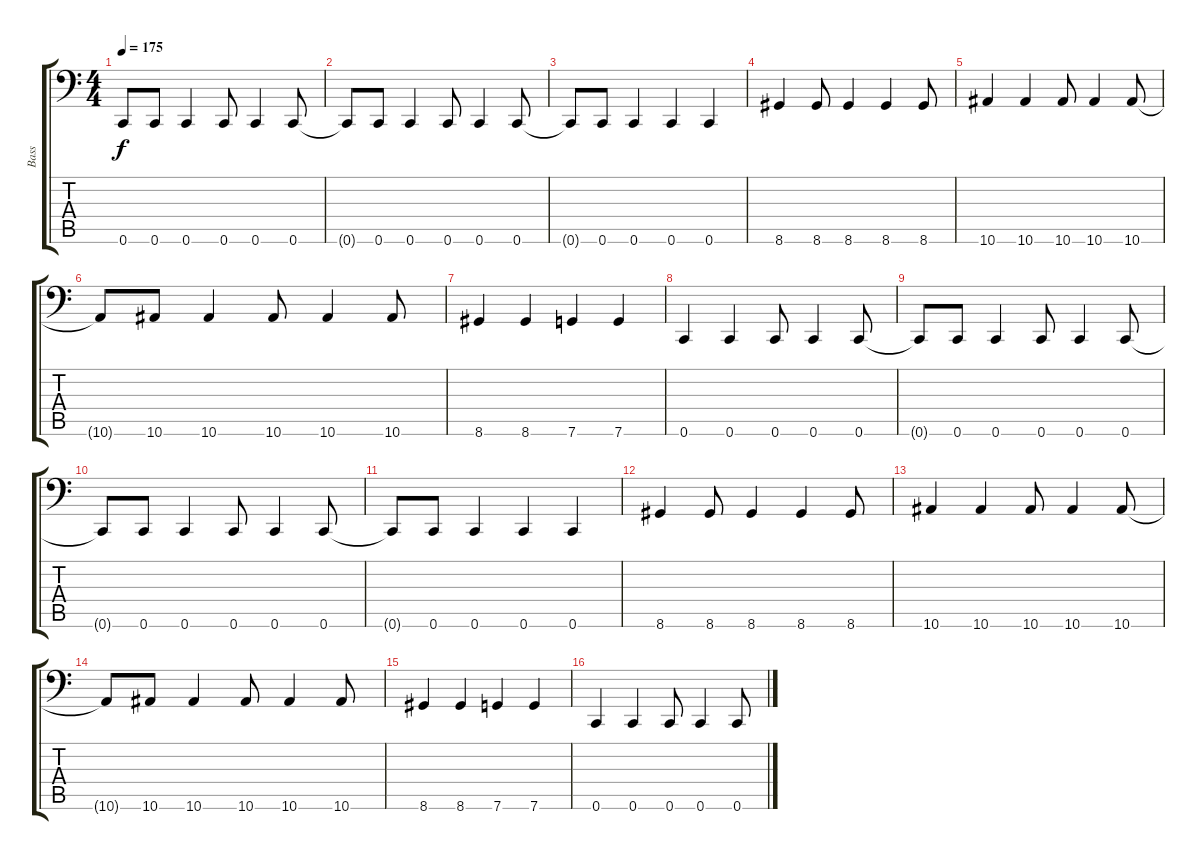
\track ("Bass" "Bass") {instrument electricbasspick}
\staff {score tabs}
\tuning (D3 A2 F2 C2 G1 C1) {hide}
\ts (4 4)
\tempo 175
\clef f4
\ks c
0.6{t}.8{dy f} 0.6.8 0.6.4 0.6.8 0.6.4 0.6.8 |
0.6{t}.8 0.6.8 0.6.4 0.6.8 0.6.4 0.6.8 |
0.6{t}.8 0.6.8 0.6.4 0.6.4 0.6.4 |
8.6.4 8.6.8 8.6.4 8.6.4 8.6.8 |
10.6.4 10.6.4 10.6.8 10.6.4 10.6.8 |
10.6{t}.8 10.6.8 10.6.4 10.6.8 10.6.4 10.6.8 |
8.6.4 8.6.4 7.6.4 7.6.4 |
0.6.4 0.6.4 0.6.8 0.6.4 0.6.8 |
0.6{t}.8 0.6.8 0.6.4 0.6.8 0.6.4 0.6.8 |
0.6{t}.8 0.6.8 0.6.4 0.6.8 0.6.4 0.6.8 |
0.6{t}.8 0.6.8 0.6.4 0.6.4 0.6.4 |
8.6.4 8.6.8 8.6.4 8.6.4 8.6.8 |
10.6.4 10.6.4 10.6.8 10.6.4 10.6.8 |
10.6{t}.8 10.6.8 10.6.4 10.6.8 10.6.4 10.6.8 |
8.6.4 8.6.4 7.6.4 7.6.4 |
0.6.4 0.6.4 0.6.8 0.6.4 0.6.8
